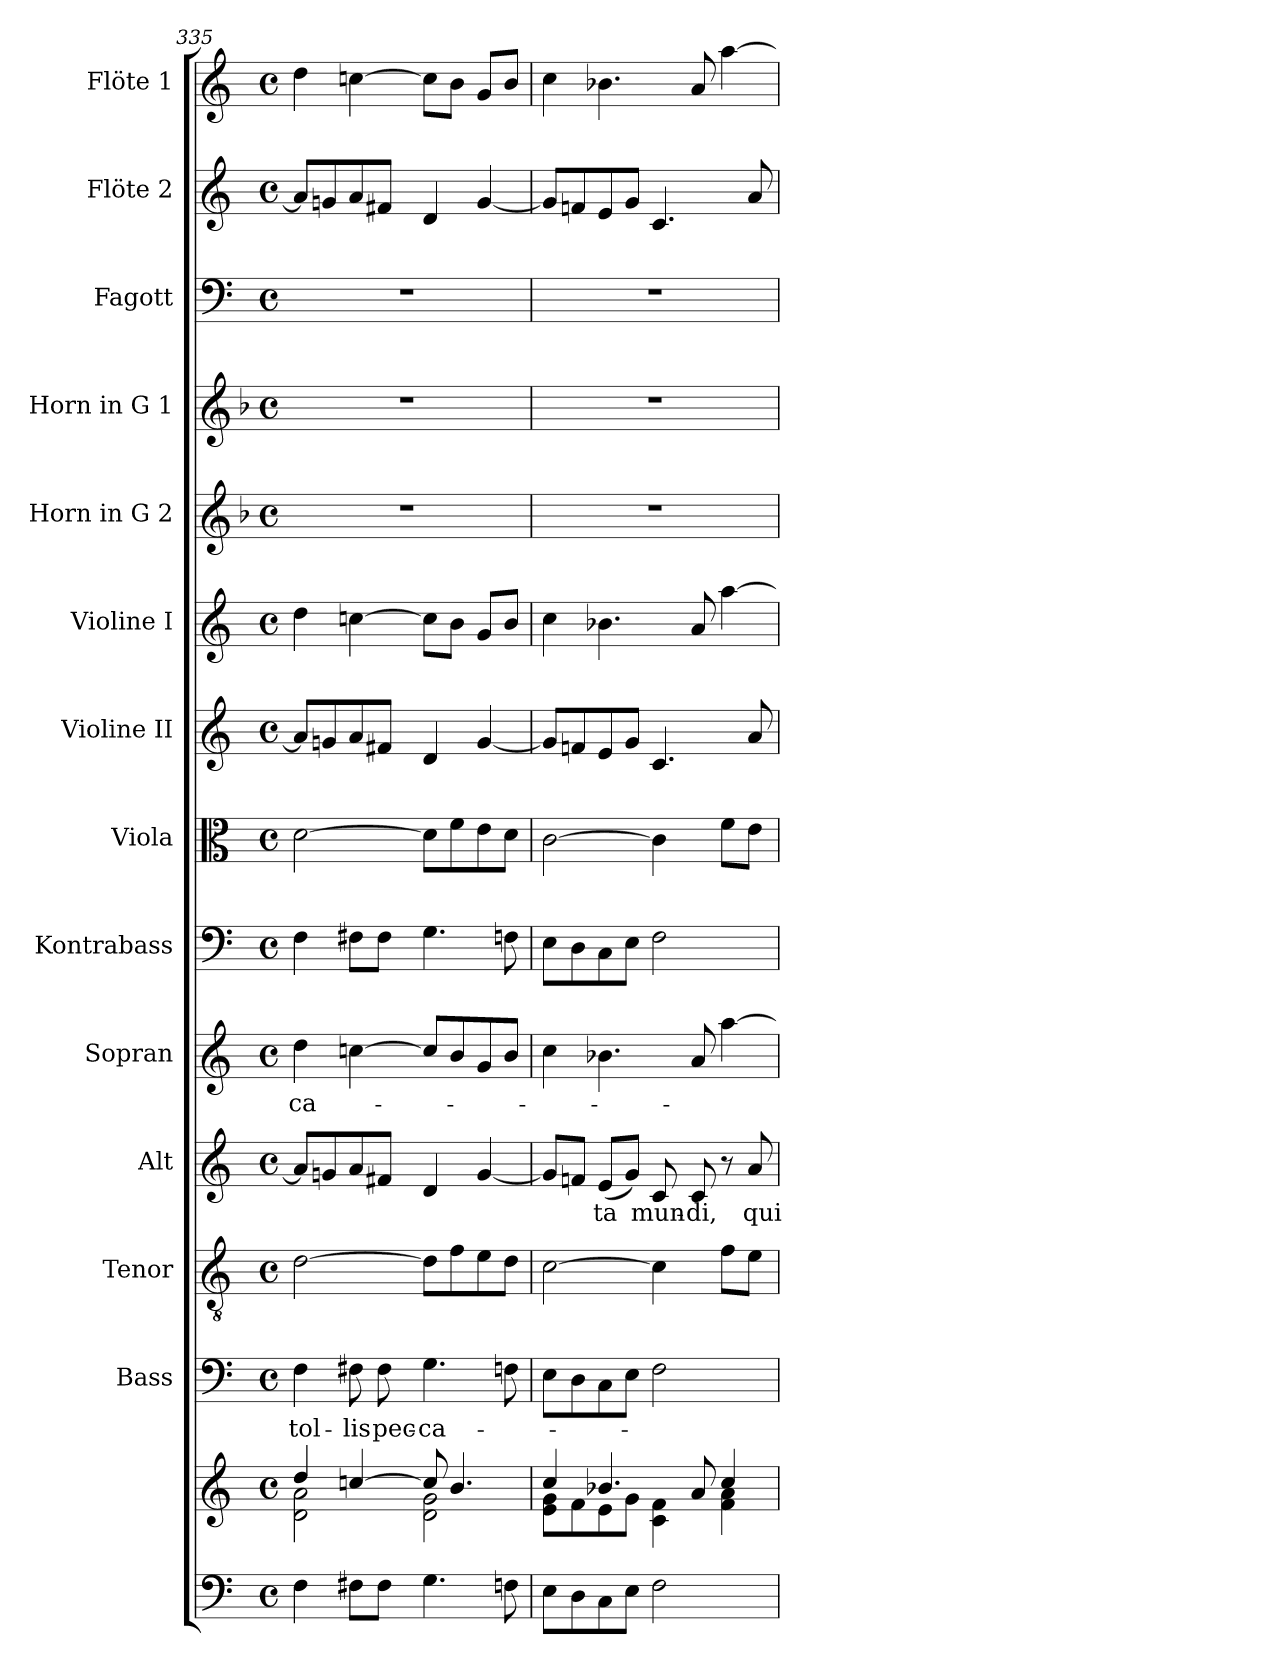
**kern	**kern	**kern	**text	**kern	**kern	**text	**kern	**text	**kern	**kern	**kern	**kern	**kern	**kern	**kern	**kern	**kern
*part14	*part14	*part13	*part13	*part12	*part11	*part11	*part10	*part10	*part9	*part8	*part7	*part6	*part5	*part4	*part3	*part2	*part1
*staff15	*staff14	*staff13	*staff13	*staff12	*staff11	*staff11	*staff10	*staff10	*staff9	*staff8	*staff7	*staff6	*staff5	*staff4	*staff3	*staff2	*staff1
*	*	*I"Bass	*	*I"Tenor	*I"Alt	*	*I"Sopran	*	*I"Kontrabass	*I"Viola	*I"Violine II	*I"Violine I	*I"Horn in G 2	*I"Horn in G 1	*I"Fagott	*I"Flöte 2	*I"Flöte 1
*	*	*I'B.	*	*I'T.	*I'A.	*	*I'S.	*	*I'Kb.	*I'Vla.	*I'Vl. II	*I'Vl. I	*	*	*I'Fg.	*I'Fl. 2	*I'Fl. 1
*clefF4	*clefG2	*clefF4	*	*clefGv2	*clefG2	*	*clefG2	*	*clefF4	*clefC3	*clefG2	*clefG2	*clefG2	*clefG2	*clefF4	*clefG2	*clefG2
*	*	*	*	*	*	*	*	*	*ITrd7c12	*	*	*	*ITrd3c5	*ITrd3c5	*	*	*
*k[]	*k[]	*k[]	*	*k[]	*k[]	*	*k[]	*	*k[]	*k[]	*k[]	*k[]	*k[]	*k[]	*k[]	*k[]	*k[]
*C:	*C:	*C:	*	*C:	*C:	*	*C:	*	*C:	*C:	*C:	*C:	*C:	*C:	*C:	*C:	*C:
*M4/4	*M4/4	*M4/4	*	*M4/4	*M4/4	*	*M4/4	*	*M4/4	*M4/4	*M4/4	*M4/4	*M4/4	*M4/4	*M4/4	*M4/4	*M4/4
*met(c)	*met(c)	*met(c)	*	*met(c)	*met(c)	*	*met(c)	*	*met(c)	*met(c)	*met(c)	*met(c)	*met(c)	*met(c)	*met(c)	*met(c)	*met(c)
=335	=335	=335	=335	=335	=335	=335	=335	=335	=335	=335	=335	=335	=335	=335	=335	=335	=335
*	*^	*	*	*	*	*	*	*	*	*	*	*	*	*	*	*	*
!	!	!	!	!LO:LY:b	!	!	!	!	!LO:LY:b	!	!	!	!	!	!	!	!	!
4F\	4dd/	2d\ 2a\	4F\	tol-	[2d\	8a/L]	.	4dd\	-ca-	4FF\	[2d\	8a/L]	4dd\	1r	1r	1r	8a/L]	4dd\
.	.	.	.	.	.	8gn/	.	.	.	.	.	8gn/	.	.	.	.	8gn/	.
!	!	!	!	!LO:LY:b	!	!	!	!	!	!	!	!	!	!	!	!	!	!
8F#X\L	[>4ccn/	.	8F#X\	-lis	.	8a/	.	[4ccn\	.	8FF#X\L	.	8a/	[4ccn\	.	.	.	8a/	[4ccn\
!	!	!	!	!LO:LY:b	!	!	!	!	!	!	!	!	!	!	!	!	!	!
8F#\J	.	.	8F#\	pec-	.	8f#X/J	.	.	.	8FF#\J	.	8f#X/J	.	.	.	.	8f#X/J	.
!	!	!	!	!LO:LY:b	!	!	!	!	!	!	!	!	!	!	!	!	!	!
4.G\	8cc/]	2d\ 2g\	4.G\	-ca-	8d\L]	4d/	.	8cc/L]	.	4.GG\	8d\L]	4d/	8cc\L]	.	.	.	4d/	8cc\L]
.	4.b/	.	.	.	8f\	.	.	8b/	.	.	8f\	.	8b\J	.	.	.	.	8b\J
.	.	.	.	.	8e\	[4g/	.	8g/	.	.	8e\	[4g/	8g/L	.	.	.	[4g/	8g/L
8Fn\	.	.	8Fn\	.	8d\J	.	.	8b/J	.	8FFn\	8d\J	.	8b/J	.	.	.	.	8b/J
!!LO:PB:g=z
=336	=336	=336	=336	=336	=336	=336	=336	=336	=336	=336	=336	=336	=336	=336	=336	=336	=336	=336
8E\L	4cc/	8e\ 8g\L	8E\L	.	[2c\	8g/L]	.	4cc\	.	8EE\L	[2c\	8g/L]	4cc\	1r	1r	1r	8g/L]	4cc\
8D\	.	8f\	8D\	.	.	8fn/J	.	.	.	8DD\	.	8fn/	.	.	.	.	8fn/	.
!	!	!	!	!	!	!	!LO:LY:b	!	!	!	!	!	!	!	!	!	!	!
8C\	4.b-X/	8e\	8C\	.	.	(<8e/L	-ta	4.b-X\	.	8CC\	.	8e/	4.b-X\	.	.	.	8e/	4.b-X\
8E\J	.	8g\J	8E\J	.	.	8g/J)	.	.	.	8EE\J	.	8g/J	.	.	.	.	8g/J	.
!	!	!	!	!	!	!	!LO:LY:b	!	!	!	!	!	!	!	!	!	!	!
2F\	.	4c\ 4f\	2F\	.	4c\]	8c/	mun-	.	.	2FF\	4c\]	4.c/	.	.	.	.	4.c/	.
!	!	!	!	!	!	!	!LO:LY:b	!	!	!	!	!	!	!	!	!	!	!
.	8a/	.	.	.	.	8c/	-di,	8a/	.	.	.	.	8a/	.	.	.	.	8a/
.	4cc/	4f\ 4a\	.	.	8f\L	8r	.	[4aa\	.	.	8f\L	.	[4aa\	.	.	.	.	[4aa\
!	!	!	!	!	!	!	!LO:LY:b	!	!	!	!	!	!	!	!	!	!	!
.	.	.	.	.	8e\J	8a/	qui	.	.	.	8e\J	8a/	.	.	.	.	8a/	.
*	*v	*v	*	*	*	*	*	*	*	*	*	*	*	*	*	*	*	*
=	=	=	=	=	=	=	=	=	=	=	=	=	=	=	=	=	=
*-	*-	*-	*-	*-	*-	*-	*-	*-	*-	*-	*-	*-	*-	*-	*-	*-	*-
